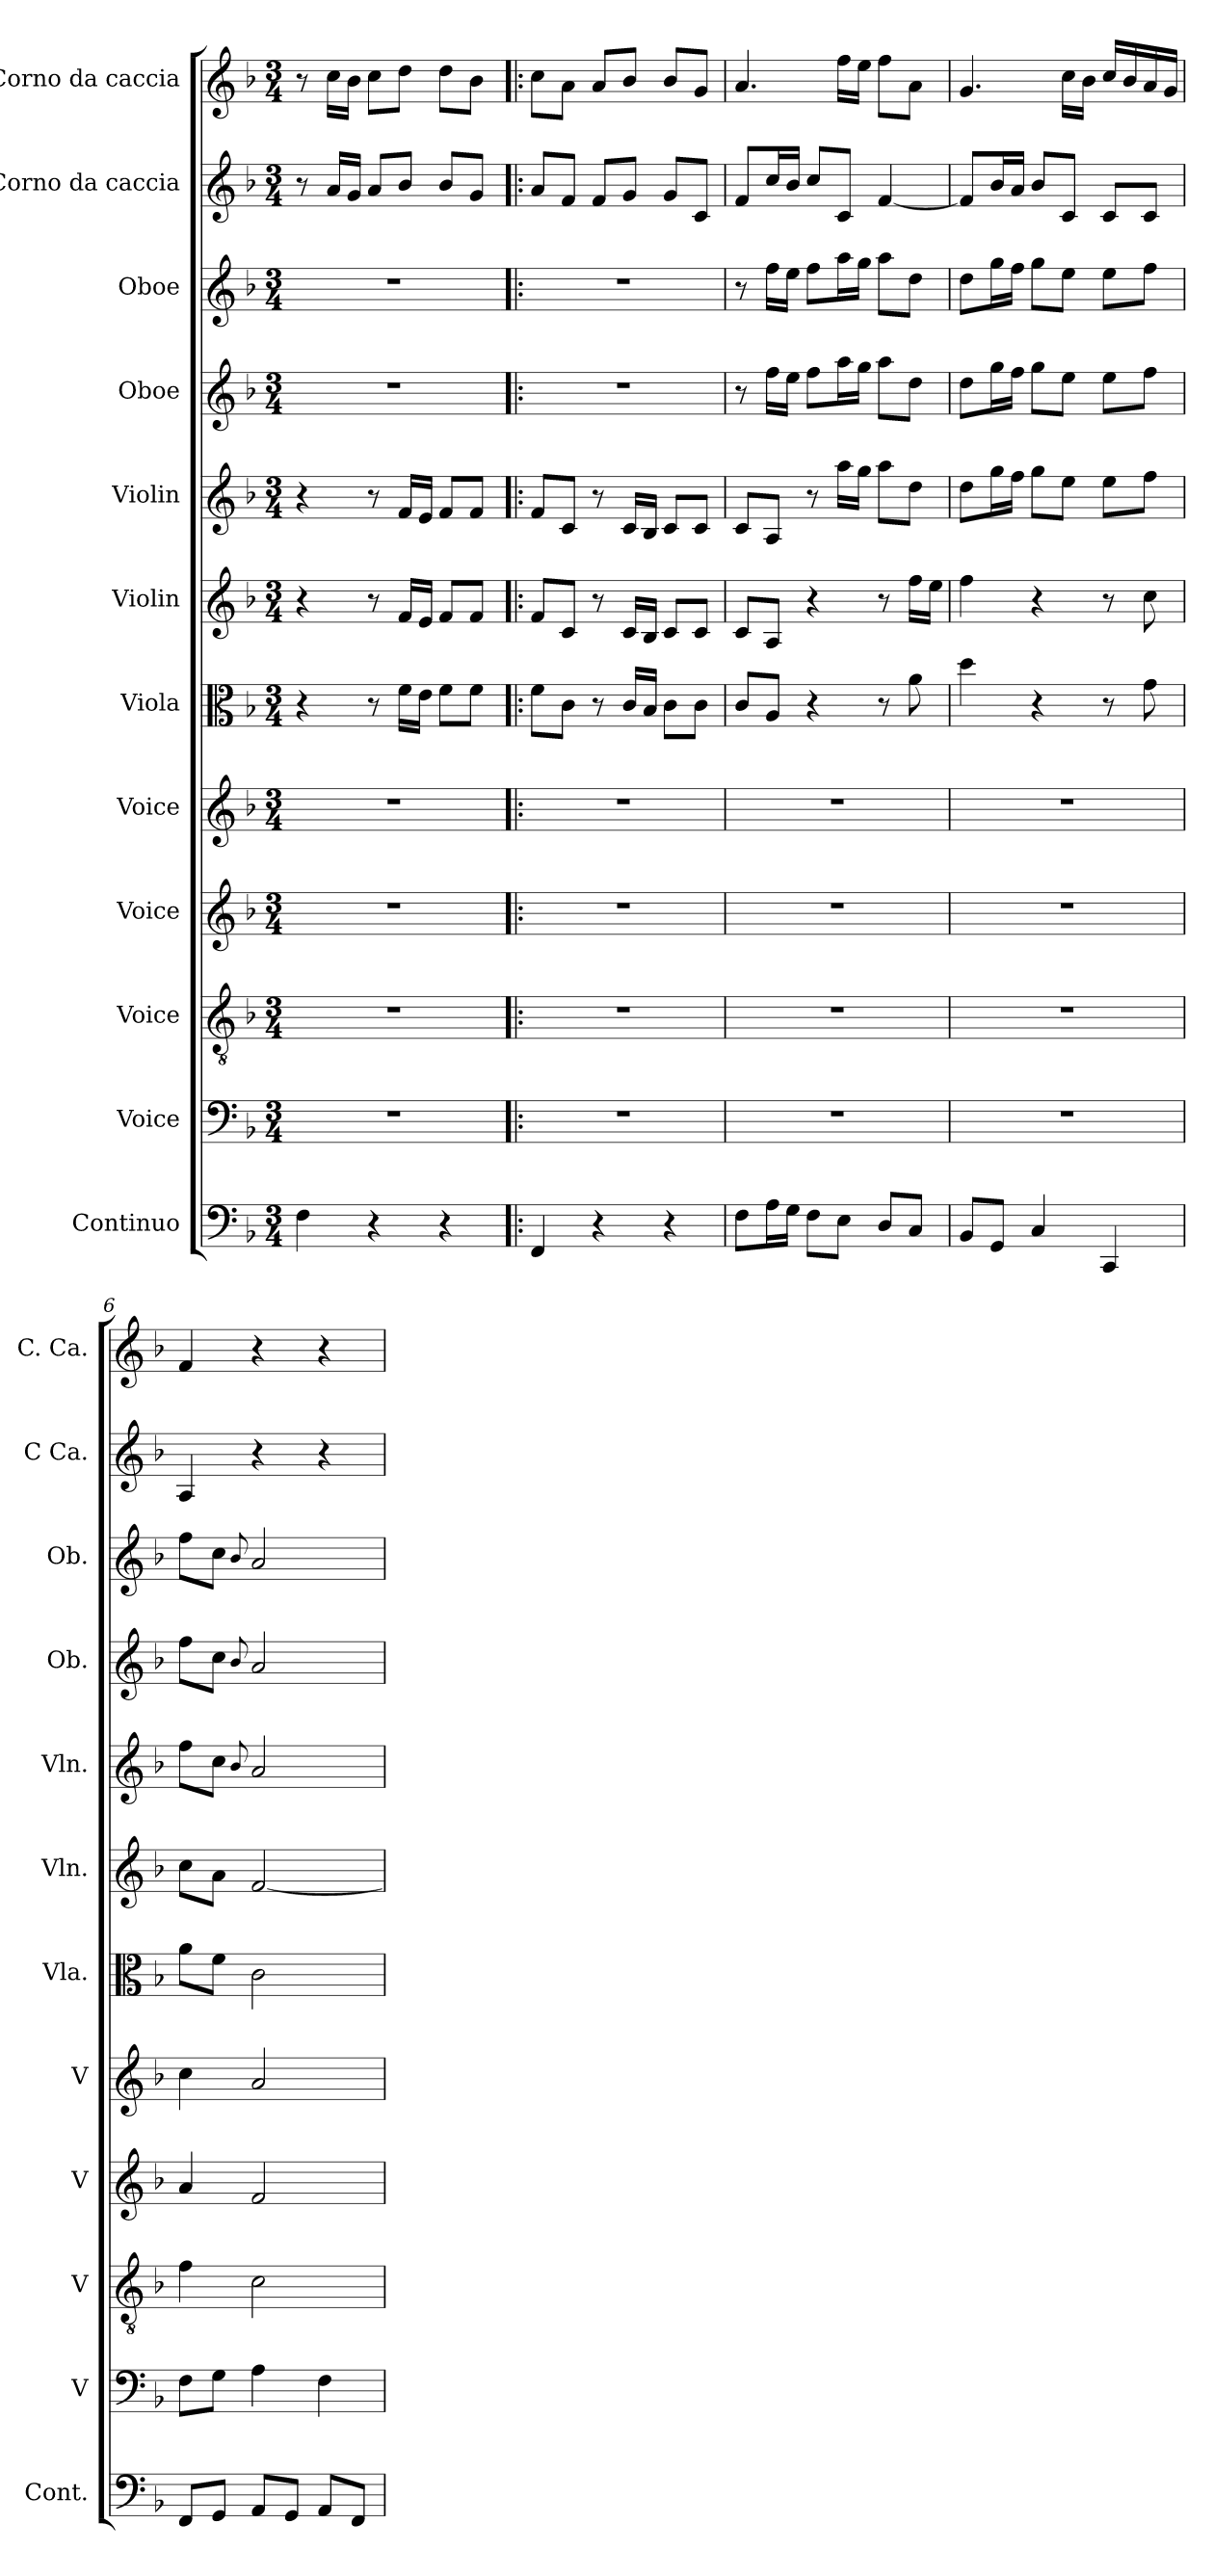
**kern	**kern	**kern	**kern	**kern	**kern	**kern	**kern	**kern	**kern	**kern	**kern
*part12	*part11	*part10	*part9	*part8	*part7	*part6	*part5	*part4	*part3	*part2	*part1
*staff12	*staff11	*staff10	*staff9	*staff8	*staff7	*staff6	*staff5	*staff4	*staff3	*staff2	*staff1
*I"Continuo	*I"Voice	*I"Voice	*I"Voice	*I"Voice	*I"Viola	*I"Violin	*I"Violin	*I"Oboe	*I"Oboe	*I"Corno da caccia	*I"Corno da caccia
*I'Cont.	*I'V	*I'V	*I'V	*I'V	*I'Vla.	*I'Vln.	*I'Vln.	*I'Ob.	*I'Ob.	*I'C Ca.	*I'C. Ca.
*clefF4	*clefF4	*clefGv2	*clefG2	*clefG2	*clefC3	*clefG2	*clefG2	*clefG2	*clefG2	*clefG2	*clefG2
*	*	*	*	*	*	*	*	*	*	*ITrd4c7	*ITrd4c7
*k[b-]	*k[b-]	*k[b-]	*k[b-]	*k[b-]	*k[b-]	*k[b-]	*k[b-]	*k[b-]	*k[b-]	*k[b-e-]	*k[b-e-]
*M3/4	*M3/4	*M3/4	*M3/4	*M3/4	*M3/4	*M3/4	*M3/4	*M3/4	*M3/4	*M3/4	*M3/4
=	=	=	=	=	=	=	=	=	=	=	=
4F	2.r	2.r	2.r	2.r	4r	4r	4r	2.r	2.r	8r	8r
.	.	.	.	.	.	.	.	.	.	16dLL	16fLL
.	.	.	.	.	.	.	.	.	.	16cJJ	16e-JJ
4r	.	.	.	.	8r	8r	8r	.	.	8dL	8fL
.	.	.	.	.	16fLL	16fLL	16fLL	.	.	8e-J	8gJ
.	.	.	.	.	16eJJ	16eJJ	16eJJ	.	.	.	.
4r	.	.	.	.	8fL	8fL	8fL	.	.	8e-L	8gL
.	.	.	.	.	8fJ	8fJ	8fJ	.	.	8cJ	8e-J
=3!|:	=3!|:	=3!|:	=3!|:	=3!|:	=3!|:	=3!|:	=3!|:	=3!|:	=3!|:	=3!|:	=3!|:
4FF	2.r	2.r	2.r	2.r	8fL	8fL	8fL	2.r	2.r	8dL	8fL
.	.	.	.	.	8cJ	8cJ	8cJ	.	.	8B-J	8dJ
4r	.	.	.	.	8r	8r	8r	.	.	8B-L	8dL
.	.	.	.	.	16cLL	16cLL	16cLL	.	.	8cJ	8e-J
.	.	.	.	.	16B-JJ	16B-JJ	16B-JJ	.	.	.	.
4r	.	.	.	.	8cL	8cL	8cL	.	.	8cL	8e-L
.	.	.	.	.	8cJ	8cJ	8cJ	.	.	8FJ	8cJ
=4	=4	=4	=4	=4	=4	=4	=4	=4	=4	=4	=4
8FL	2.r	2.r	2.r	2.r	8cL	8cL	8cL	8r	8r	8B-L	4.d
16AL	.	.	.	.	8AJ	8AJ	8AJ	16ffLL	16ffLL	16fL	.
16GJJ	.	.	.	.	.	.	.	16eeJJ	16eeJJ	16e-JJ	.
8FL	.	.	.	.	4r	4r	8r	8ffL	8ffL	8fL	.
8EJ	.	.	.	.	.	.	16aaLL	16aaL	16aaL	8FJ	16b-LL
.	.	.	.	.	.	.	16ggJJ	16ggJJ	16ggJJ	.	16aJJ
8DL	.	.	.	.	8r	8r	8aaL	8aaL	8aaL	[4B-	8b-L
8CJ	.	.	.	.	8a	16ffLL	8ddJ	8ddJ	8ddJ	.	8dJ
.	.	.	.	.	.	16eeJJ	.	.	.	.	.
=5	=5	=5	=5	=5	=5	=5	=5	=5	=5	=5	=5
8BB-L	2.r	2.r	2.r	2.r	4dd	4ff	8ddL	8ddL	8ddL	8B-L]	4.c
8GGJ	.	.	.	.	.	.	16ggL	16ggL	16ggL	16e-L	.
.	.	.	.	.	.	.	16ffJJ	16ffJJ	16ffJJ	16dJJ	.
4C	.	.	.	.	4r	4r	8ggL	8ggL	8ggL	8e-L	.
.	.	.	.	.	.	.	8eeJ	8eeJ	8eeJ	8FJ	16fLL
.	.	.	.	.	.	.	.	.	.	.	16e-JJ
4CC	.	.	.	.	8r	8r	8eeL	8eeL	8eeL	8FL	16fLL
.	.	.	.	.	.	.	.	.	.	.	16e-
.	.	.	.	.	8g	8cc	8ffJ	8ffJ	8ffJ	8FJ	16d
.	.	.	.	.	.	.	.	.	.	.	16cJJ
=6	=6	=6	=6	=6	=6	=6	=6	=6	=6	=6	=6
8FFL	8FL	4f	4a	4cc	8aL	8ccL	8ffL	8ffL	8ffL	4D	4B-
8GGJ	8GJ	.	.	.	8fJ	8aJ	8ccJ	8ccJ	8ccJ	.	.
.	.	.	.	.	.	.	8qqb-/	8qqb-/	8qqb-/	.	.
8AAL	4A	2c	2f	2a	2c	[2f	2a	2a	2a	4r	4r
8GGJ	.	.	.	.	.	.	.	.	.	.	.
8AAL	4F	.	.	.	.	.	.	.	.	4r	4r
8FFJ	.	.	.	.	.	.	.	.	.	.	.
=	=	=	=	=	=	=	=	=	=	=	=
*-	*-	*-	*-	*-	*-	*-	*-	*-	*-	*-	*-
